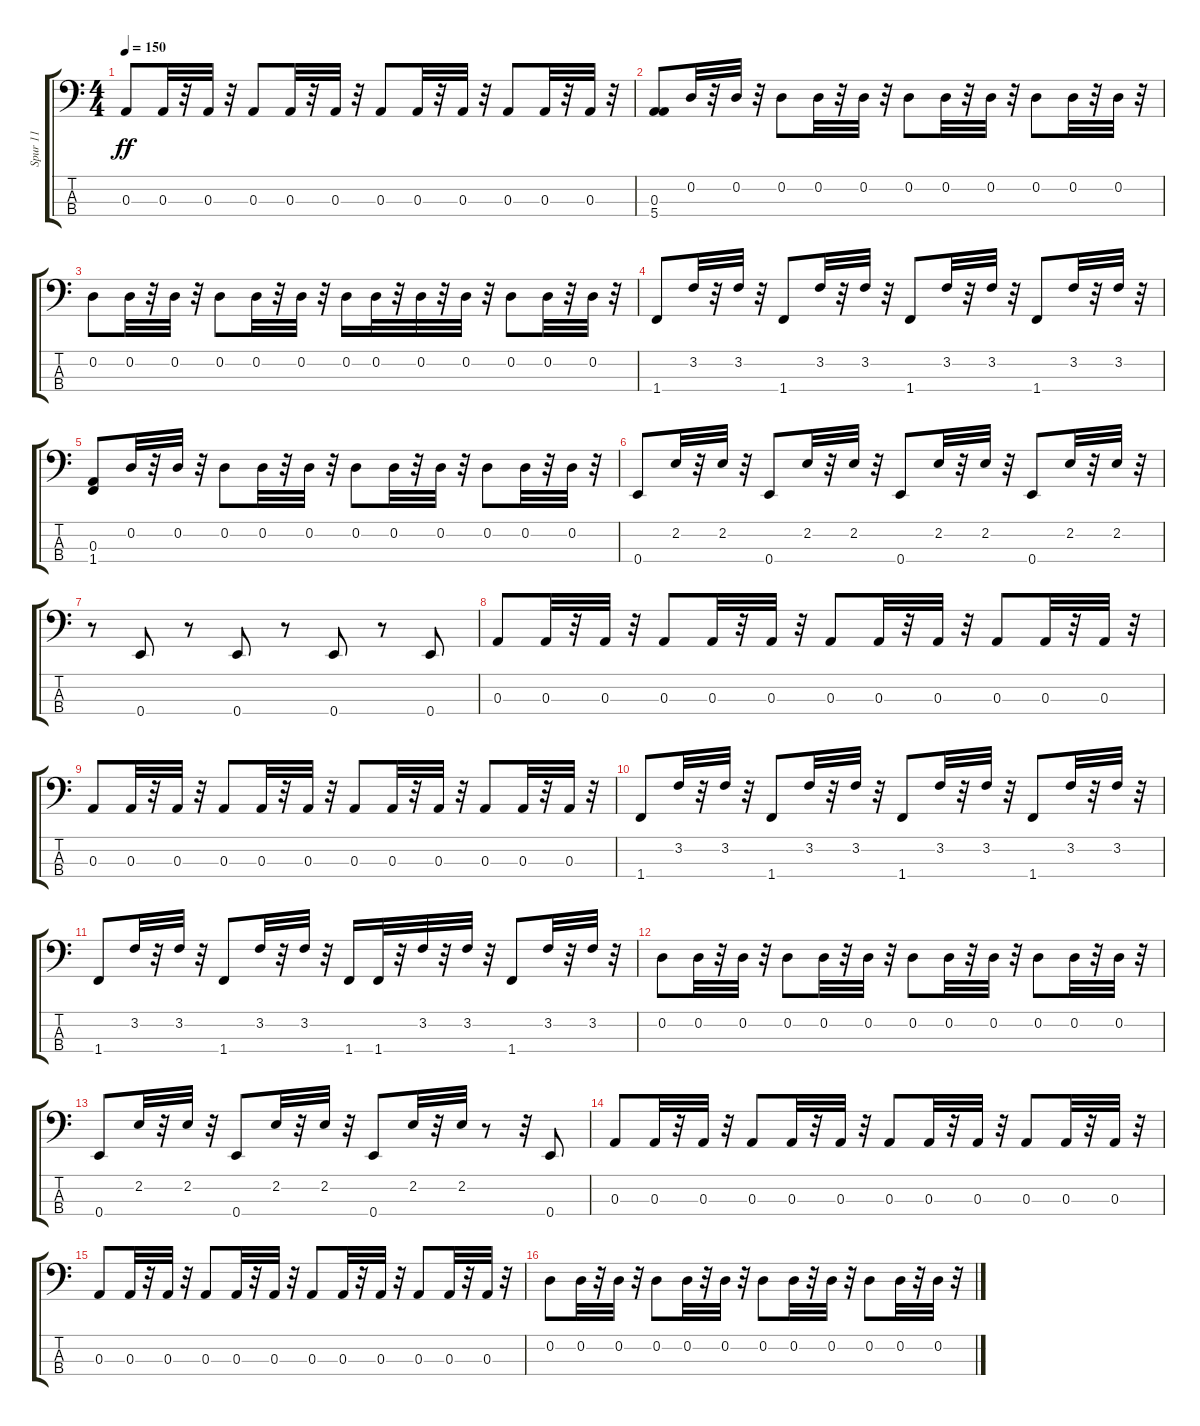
\track ("Spur 11" "Spur 11") {instrument synthbass1}
\staff {score tabs}
\tuning (G2 D2 A1 E1) {hide}
\ts (4 4)
\tempo 150
\clef f4
\ks c
0.3.8{dy ff} 0.3.32 r.32 0.3.32 r.32 0.3.8 0.3.32 r.32 0.3.32 r.32 0.3.8 0.3.32 r.32 0.3.32 r.32 0.3.8 0.3.32 r.32 0.3.32 r.32 |
(0.3 5.4).8 0.2.32 r.32 0.2.32 r.32 0.2.8 0.2.32 r.32 0.2.32 r.32 0.2.8 0.2.32 r.32 0.2.32 r.32 0.2.8 0.2.32 r.32 0.2.32 r.32 |
0.2.8 0.2.32 r.32 0.2.32 r.32 0.2.8 0.2.32 r.32 0.2.32 r.32 0.2.16 0.2.32 r.32 0.2.32 r.32 0.2.32 r.32 0.2.8 0.2.32 r.32 0.2.32 r.32 |
1.4.8 3.2.32 r.32 3.2.32 r.32 1.4.8 3.2.32 r.32 3.2.32 r.32 1.4.8 3.2.32 r.32 3.2.32 r.32 1.4.8 3.2.32 r.32 3.2.32 r.32 |
(0.3 1.4).8 0.2.32 r.32 0.2.32 r.32 0.2.8 0.2.32 r.32 0.2.32 r.32 0.2.8 0.2.32 r.32 0.2.32 r.32 0.2.8 0.2.32 r.32 0.2.32 r.32 |
0.4.8 2.2.32 r.32 2.2.32 r.32 0.4.8 2.2.32 r.32 2.2.32 r.32 0.4.8 2.2.32 r.32 2.2.32 r.32 0.4.8 2.2.32 r.32 2.2.32 r.32 |
r.8 0.4.8 r.8 0.4.8 r.8 0.4.8 r.8 0.4.8 |
0.3.8 0.3.32 r.32 0.3.32 r.32 0.3.8 0.3.32 r.32 0.3.32 r.32 0.3.8 0.3.32 r.32 0.3.32 r.32 0.3.8 0.3.32 r.32 0.3.32 r.32 |
0.3.8 0.3.32 r.32 0.3.32 r.32 0.3.8 0.3.32 r.32 0.3.32 r.32 0.3.8 0.3.32 r.32 0.3.32 r.32 0.3.8 0.3.32 r.32 0.3.32 r.32 |
1.4.8 3.2.32 r.32 3.2.32 r.32 1.4.8 3.2.32 r.32 3.2.32 r.32 1.4.8 3.2.32 r.32 3.2.32 r.32 1.4.8 3.2.32 r.32 3.2.32 r.32 |
1.4.8 3.2.32 r.32 3.2.32 r.32 1.4.8 3.2.32 r.32 3.2.32 r.32 1.4.16 1.4.32 r.32 3.2.32 r.32 3.2.32 r.32 1.4.8 3.2.32 r.32 3.2.32 r.32 |
0.2.8 0.2.32 r.32 0.2.32 r.32 0.2.8 0.2.32 r.32 0.2.32 r.32 0.2.8 0.2.32 r.32 0.2.32 r.32 0.2.8 0.2.32 r.32 0.2.32 r.32 |
0.4.8 2.2.32 r.32 2.2.32 r.32 0.4.8 2.2.32 r.32 2.2.32 r.32 0.4.8 2.2.32 r.32 2.2.32 r.8 r.32 0.4.8 |
0.3.8 0.3.32 r.32 0.3.32 r.32 0.3.8 0.3.32 r.32 0.3.32 r.32 0.3.8 0.3.32 r.32 0.3.32 r.32 0.3.8 0.3.32 r.32 0.3.32 r.32 |
0.3.8 0.3.32 r.32 0.3.32 r.32 0.3.8 0.3.32 r.32 0.3.32 r.32 0.3.8 0.3.32 r.32 0.3.32 r.32 0.3.8 0.3.32 r.32 0.3.32 r.32 |
0.2.8 0.2.32 r.32 0.2.32 r.32 0.2.8 0.2.32 r.32 0.2.32 r.32 0.2.8 0.2.32 r.32 0.2.32 r.32 0.2.8 0.2.32 r.32 0.2.32 r.32
